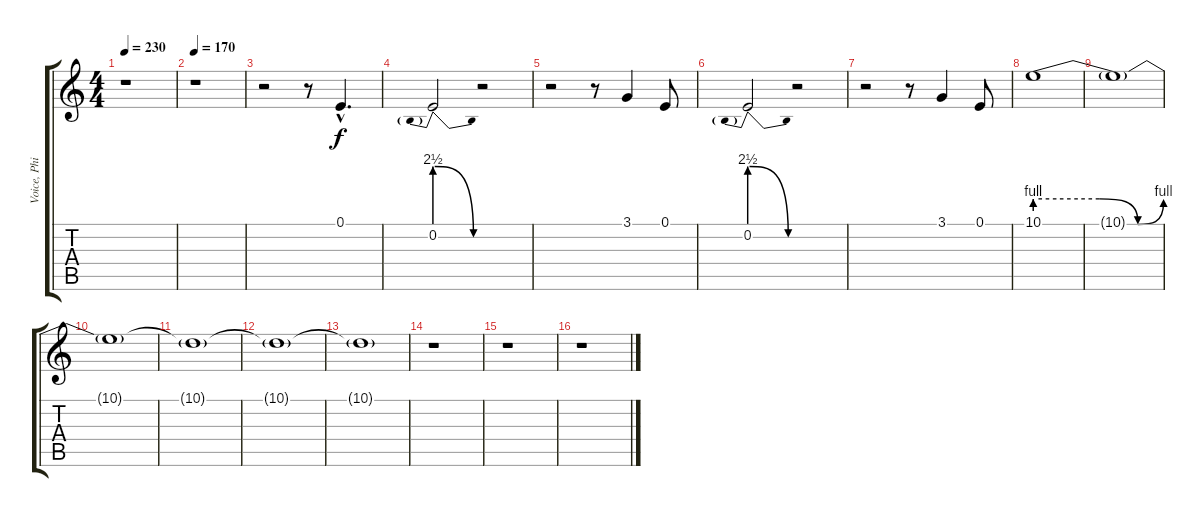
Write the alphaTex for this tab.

\track ("Voice, Phil" "Voice, Phi") {instrument lead2sawtooth}
\staff {score tabs}
\tuning (E4 B3 G3 D3 A2 E2) {hide}
\ts (4 4)
\tempo 230
\clef g2
\ks c
r.1{dy f} |
\tempo 170
r.1 |
r.2 r.8 0.1{hac}.4{d} |
0.2{be (prebendrelease 0 10 60 0)}.2 r.2 |
r.2 r.8 3.1.4 0.1.8 |
0.2{be (prebendrelease 0 10 60 0)}.2 r.2 |
r.2 r.8 3.1.4 0.1.8 |
10.1{be (custom 0 4 10 4 20 4 30 4 48 0 60 4)}.1 |
10.1{t}.1 |
10.1{t}.1 |
10.1{t}.1 |
10.1{t}.1 |
10.1{t}.1 |
r.1 |
r.1 |
r.1
